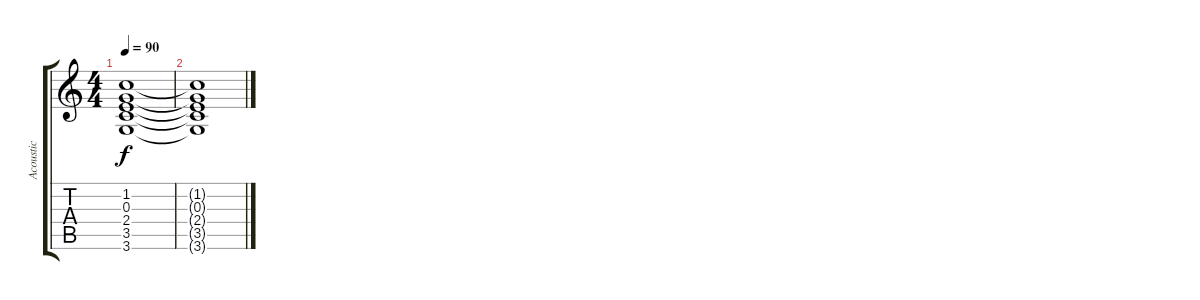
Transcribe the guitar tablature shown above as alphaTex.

\track ("Acoustic" "Acoustic") {instrument acousticguitarsteel}
\staff {score tabs}
\tuning (E4 B3 G3 D3 A2 E2) {hide}
\ts (4 4)
\tempo 90
\clef g2
\ks c
(1.2{t} 0.3{t} 2.4{t} 3.5{t} 3.6{t}).1{dy f} |
(1.2{t} 0.3{t} 2.4{t} 3.5{t} 3.6{t}).1
